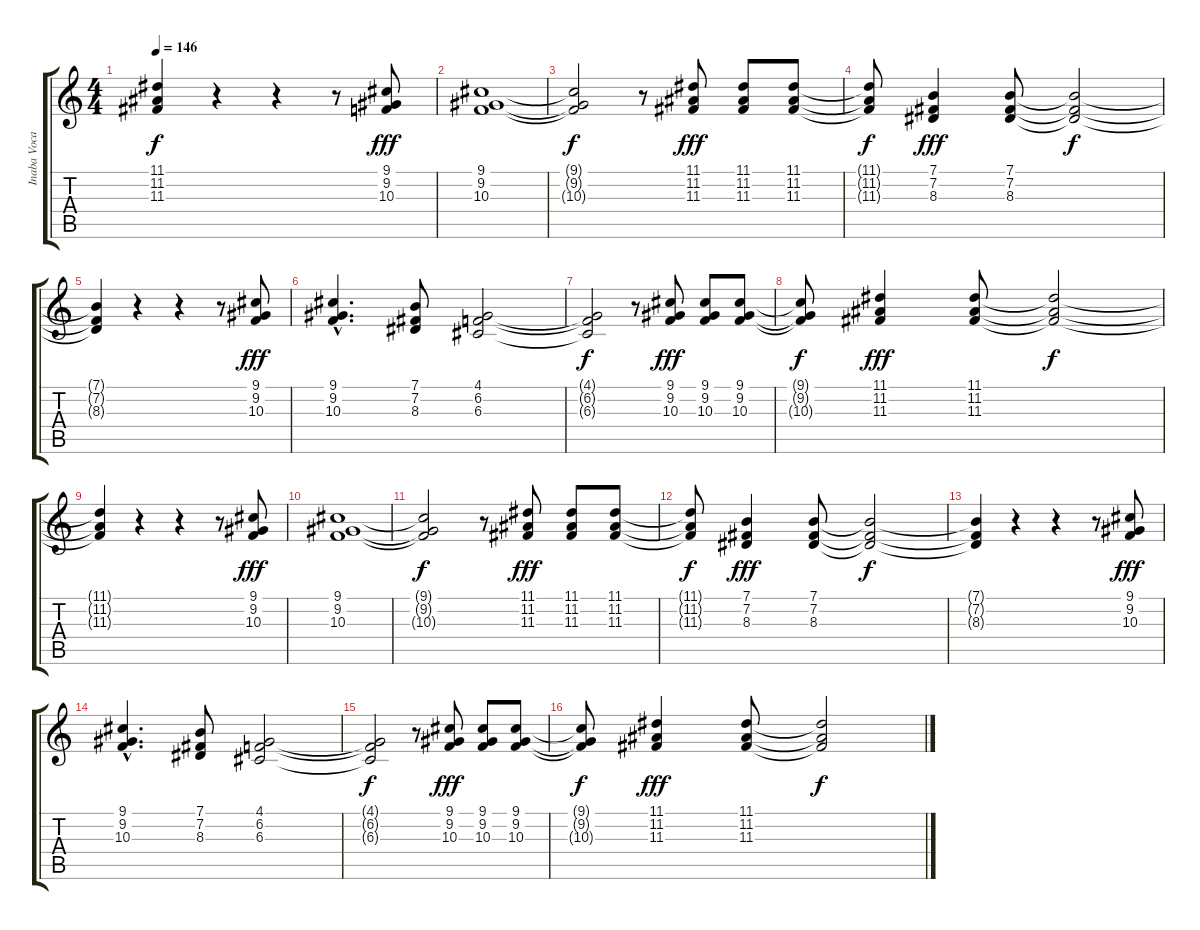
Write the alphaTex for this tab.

\track ("Inaba Vocals" "Inaba Voca") {instrument lead6voice}
\staff {score tabs}
\tuning (E4 B3 G3 D3 A2 E2) {hide}
\ts (4 4)
\tempo 146
\clef g2
\ks c
(11.1{t} 11.2{t} 11.3{t}).4{dy f} r.4 r.4 r.8 (9.1 9.2 10.3).8{dy fff} |
(9.1 9.2 10.3).1 |
(9.1{t} 9.2{t} 10.3{t}).2{dy f} r.8 (11.1 11.2 11.3).8{dy fff} (11.1 11.2 11.3).8 (11.1 11.2 11.3).8 |
(11.1{t} 11.2{t} 11.3{t}).8{dy f} (7.1 7.2 8.3).4{dy fff} (7.1 7.2 8.3).8 (7.1{t} 7.2{t} 8.3{t}).2{dy f} |
(7.1{t} 7.2{t} 8.3{t}).4 r.4 r.4 r.8 (9.1 9.2 10.3).8{dy fff} |
(9.1{hac} 9.2{hac} 10.3{hac}).4{d} (7.1 7.2 8.3).8 (4.1 6.2 6.3).2 |
(4.1{t} 6.2{t} 6.3{t}).2{dy f} r.8 (9.1 9.2 10.3).8{dy fff} (9.1 9.2 10.3).8 (9.1 9.2 10.3).8 |
(9.1{t} 9.2{t} 10.3{t}).8{dy f} (11.1 11.2 11.3).4{dy fff} (11.1 11.2 11.3).8 (11.1{t} 11.2{t} 11.3{t}).2{dy f} |
(11.1{t} 11.2{t} 11.3{t}).4 r.4 r.4 r.8 (9.1 9.2 10.3).8{dy fff} |
(9.1 9.2 10.3).1 |
(9.1{t} 9.2{t} 10.3{t}).2{dy f} r.8 (11.1 11.2 11.3).8{dy fff} (11.1 11.2 11.3).8 (11.1 11.2 11.3).8 |
(11.1{t} 11.2{t} 11.3{t}).8{dy f} (7.1 7.2 8.3).4{dy fff} (7.1 7.2 8.3).8 (7.1{t} 7.2{t} 8.3{t}).2{dy f} |
(7.1{t} 7.2{t} 8.3{t}).4 r.4 r.4 r.8 (9.1 9.2 10.3).8{dy fff} |
(9.1{hac} 9.2{hac} 10.3{hac}).4{d} (7.1 7.2 8.3).8 (4.1 6.2 6.3).2 |
(4.1{t} 6.2{t} 6.3{t}).2{dy f} r.8 (9.1 9.2 10.3).8{dy fff} (9.1 9.2 10.3).8 (9.1 9.2 10.3).8 |
(9.1{t} 9.2{t} 10.3{t}).8{dy f} (11.1 11.2 11.3).4{dy fff} (11.1 11.2 11.3).8 (11.1{t} 11.2{t} 11.3{t}).2{dy f}
